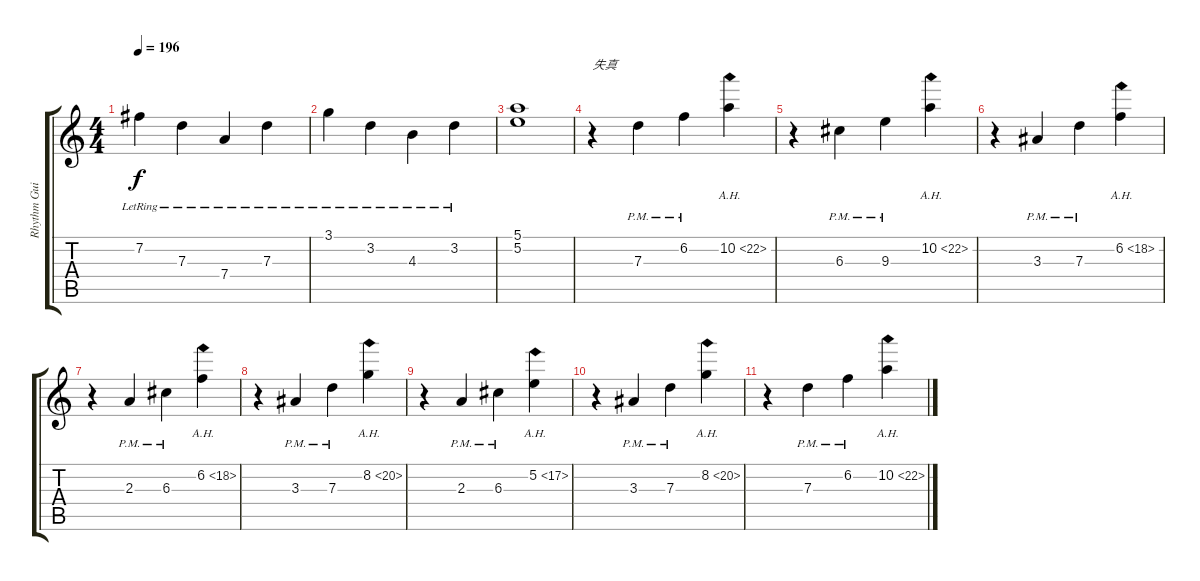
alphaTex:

\track ("Rhythm Guitar(L)" "Rhythm Gui") {instrument distortionguitar}
\staff {score tabs}
\tuning (E4 B3 G3 D3 A2 E2) {hide}
\ts (4 4)
\tempo 196
\clef g2
\ks c
7.2{lr}.4{dy f} 7.3{lr}.4 7.4{lr}.4 7.3{lr}.4 |
3.1{lr}.4 3.2{lr}.4 4.3{lr}.4 3.2{lr}.4 |
(5.1 5.2).1 |
r.4{txt "失真" instrument distortionguitar} 7.3{pm}.4 6.2{pm}.4 10.2{ah 12}.4 |
r.4 6.3{pm}.4 9.3{pm}.4 10.2{ah 12}.4 |
r.4 3.3{pm}.4 7.3{pm}.4 6.2{ah 12}.4 |
r.4 2.3{pm}.4 6.3{pm}.4 6.2{ah 12}.4 |
r.4 3.3{pm}.4 7.3{pm}.4 8.2{ah 12}.4 |
r.4 2.3{pm}.4 6.3{pm}.4 5.2{ah 12}.4 |
r.4 3.3{pm}.4 7.3{pm}.4 8.2{ah 12}.4 |
r.4 7.3{pm}.4 6.2{pm}.4 10.2{ah 12}.4
